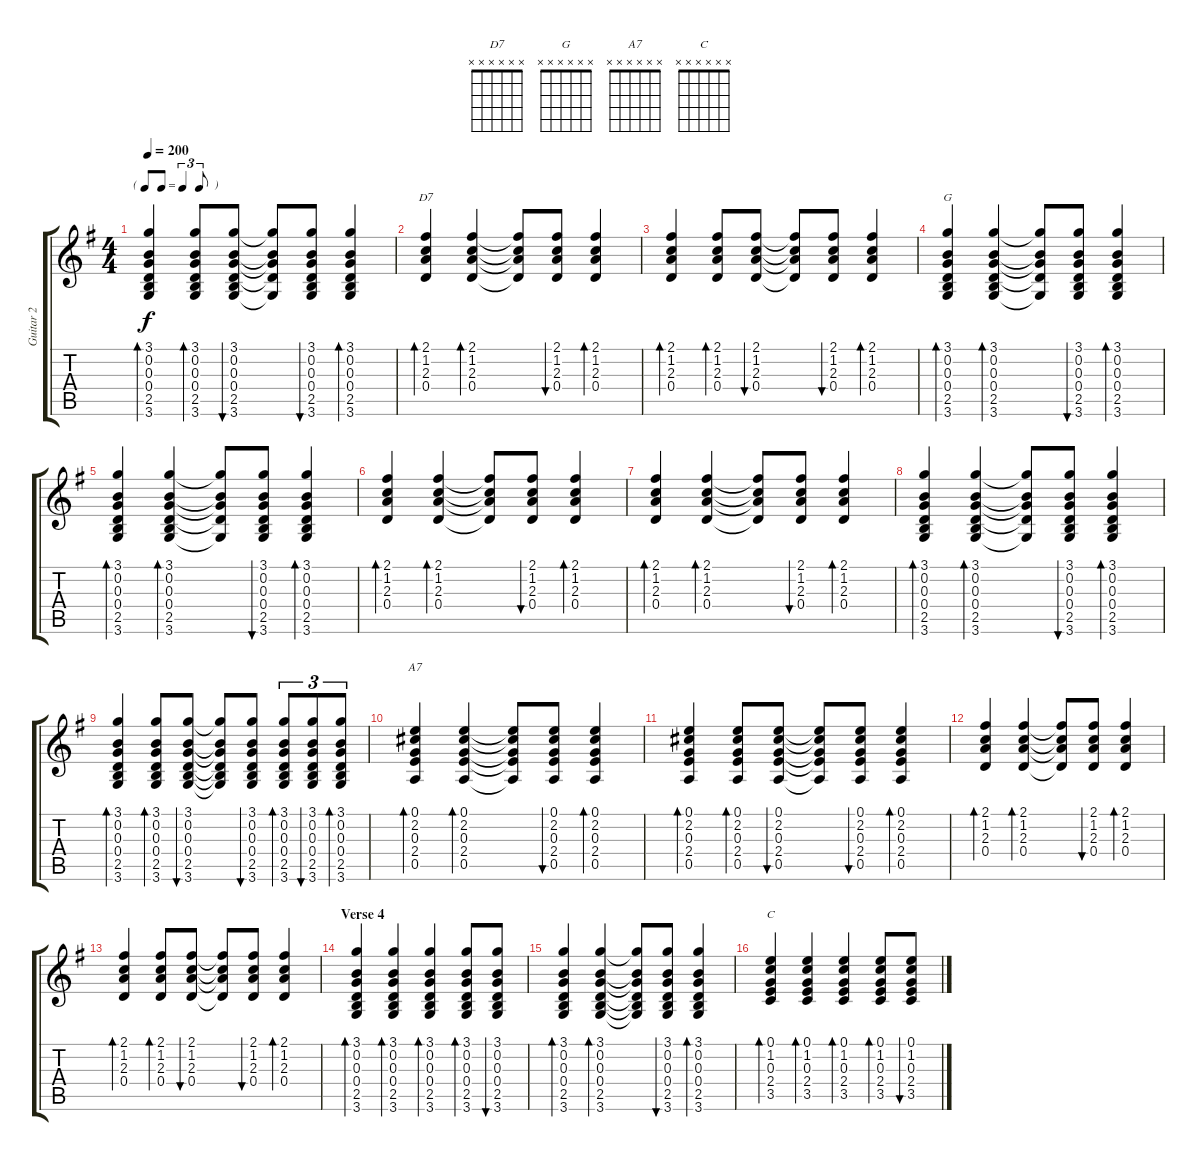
\track ("Guitar 2" "Guitar 2") {instrument acousticguitarnylon}
\staff {score tabs}
\tuning (E4 B3 G3 D3 A2 E2) {hide}
\chord ("D7" x x x x x x)
\chord ("G" x x x x x x)
\chord ("A7" x x x x x x)
\chord ("C" x x x x x x)
\ts (4 4)
\tf triplet8th
\tempo 200
\clef g2
\ks g
(3.1 0.2 0.3 0.4 2.5 3.6).4{bd 60 dy f} (3.1 0.2 0.3 0.4 2.5 3.6).8{bd 60} (3.1 0.2 0.3 0.4 2.5 3.6).8{bu 60} (3.1{t} 0.2{t} 0.3{t} 0.4{t} 3.6{t}).8 (3.1 0.2 0.3 0.4 2.5 3.6).8{bu 60} (3.1 0.2 0.3 0.4 2.5 3.6).4{bd 60} |
(2.1 1.2 2.3 0.4).4{bd 60 ch "D7"} (2.1 1.2 2.3 0.4).4{bd 60} (2.1{t} 1.2{t} 2.3{t} 0.4{t}).8 (2.1 1.2 2.3 0.4).8{bu 60} (2.1 1.2 2.3 0.4).4{bd 60} |
(2.1 1.2 2.3 0.4).4{bd 60} (2.1 1.2 2.3 0.4).8{bd 60} (2.1 1.2 2.3 0.4).8{bu 60} (2.1{t} 1.2{t} 2.3{t} 0.4{t}).8 (2.1 1.2 2.3 0.4).8{bu 60} (2.1 1.2 2.3 0.4).4{bd 60} |
(3.1 0.2 0.3 0.4 2.5 3.6).4{bd 60 ch "G"} (3.1 0.2 0.3 0.4 2.5 3.6).4{bd 60} (3.1{t} 0.2{t} 0.3{t} 0.4{t} 3.6{t}).8 (3.1 0.2 0.3 0.4 2.5 3.6).8{bu 60} (3.1 0.2 0.3 0.4 2.5 3.6).4{bd 60} |
(3.1 0.2 0.3 0.4 2.5 3.6).4{bd 60} (3.1 0.2 0.3 0.4 2.5 3.6).4{bd 60} (3.1{t} 0.2{t} 0.3{t} 0.4{t} 3.6{t}).8 (3.1 0.2 0.3 0.4 2.5 3.6).8{bu 60} (3.1 0.2 0.3 0.4 2.5 3.6).4{bd 60} |
(2.1 1.2 2.3 0.4).4{bd 60} (2.1 1.2 2.3 0.4).4{bd 60} (2.1{t} 1.2{t} 2.3{t} 0.4{t}).8 (2.1 1.2 2.3 0.4).8{bu 60} (2.1 1.2 2.3 0.4).4{bd 60} |
(2.1 1.2 2.3 0.4).4{bd 60} (2.1 1.2 2.3 0.4).4{bd 60} (2.1{t} 1.2{t} 2.3{t} 0.4{t}).8 (2.1 1.2 2.3 0.4).8{bu 60} (2.1 1.2 2.3 0.4).4{bd 60} |
(3.1 0.2 0.3 0.4 2.5 3.6).4{bd 60} (3.1 0.2 0.3 0.4 2.5 3.6).4{bd 60} (3.1{t} 0.2{t} 0.3{t} 0.4{t} 3.6{t}).8 (3.1 0.2 0.3 0.4 2.5 3.6).8{bu 60} (3.1 0.2 0.3 0.4 2.5 3.6).4{bd 60} |
(3.1 0.2 0.3 0.4 2.5 3.6).4{bd 60} (3.1 0.2 0.3 0.4 2.5 3.6).8{bd 60} (3.1 0.2 0.3 0.4 2.5 3.6).8{bu 60} (3.1{t} 0.2{t} 0.3{t} 0.4{t} 2.5{t} 3.6{t}).8 (3.1 0.2 0.3 0.4 2.5 3.6).8{bu 60} (3.1 0.2 0.3 0.4 2.5 3.6).8{tu (3 2) bd 60} (3.1 0.2 0.3 0.4 2.5 3.6).8{tu (3 2) bu 60} (3.1 0.2 0.3 0.4 2.5 3.6).8{tu (3 2) bd 60} |
(0.1 2.2 0.3 2.4 0.5).4{bd 60 ch "A7"} (0.1 2.2 0.3 2.4 0.5).4{bd 60} (0.1{t} 2.2{t} 0.3{t} 2.4{t} 0.5{t}).8 (0.1 2.2 0.3 2.4 0.5).8{bu 60} (0.1 2.2 0.3 2.4 0.5).4{bd 60} |
(0.1 2.2 0.3 2.4 0.5).4{bd 60} (0.1 2.2 0.3 2.4 0.5).8{bd 60} (0.1 2.2 0.3 2.4 0.5).8{bu 60} (0.1{t} 2.2{t} 0.3{t} 2.4{t} 0.5{t}).8 (0.1 2.2 0.3 2.4 0.5).8{bu 60} (0.1 2.2 0.3 2.4 0.5).4{bd 60} |
(2.1 1.2 2.3 0.4).4{bd 60} (2.1 1.2 2.3 0.4).4{bd 60} (2.1{t} 1.2{t} 2.3{t} 0.4{t}).8 (2.1 1.2 2.3 0.4).8{bu 60} (2.1 1.2 2.3 0.4).4{bd 60} |
(2.1 1.2 2.3 0.4).4{bd 60} (2.1 1.2 2.3 0.4).8{bd 60} (2.1 1.2 2.3 0.4).8{bu 60} (2.1{t} 1.2{t} 2.3{t} 0.4{t}).8 (2.1 1.2 2.3 0.4).8{bu 60} (2.1 1.2 2.3 0.4).4{bd 60} |
\section ("" "Verse 4")
(3.1 0.2 0.3 0.4 2.5 3.6).4{bd 60} (3.1 0.2 0.3 0.4 2.5 3.6).4{bd 60} (3.1 0.2 0.3 0.4 2.5 3.6).4{bd 60} (3.1 0.2 0.3 0.4 2.5 3.6).8{bd 60} (3.1 0.2 0.3 0.4 2.5 3.6).8{bu 60} |
(3.1 0.2 0.3 0.4 2.5 3.6).4{bd 60} (3.1 0.2 0.3 0.4 2.5 3.6).4{bd 60} (3.1{t} 0.2{t} 0.3{t} 0.4{t} 2.5{t} 3.6{t}).8 (3.1 0.2 0.3 0.4 2.5 3.6).8{bu 60} (3.1 0.2 0.3 0.4 2.5 3.6).4{bd 60} |
(0.1 1.2 0.3 2.4 3.5).4{bd 60 ch "C"} (0.1 1.2 0.3 2.4 3.5).4{bd 60} (0.1 1.2 0.3 2.4 3.5).4{bd 60} (0.1 1.2 0.3 2.4 3.5).8{bd 60} (0.1 1.2 0.3 2.4 3.5).8{bu 60}
